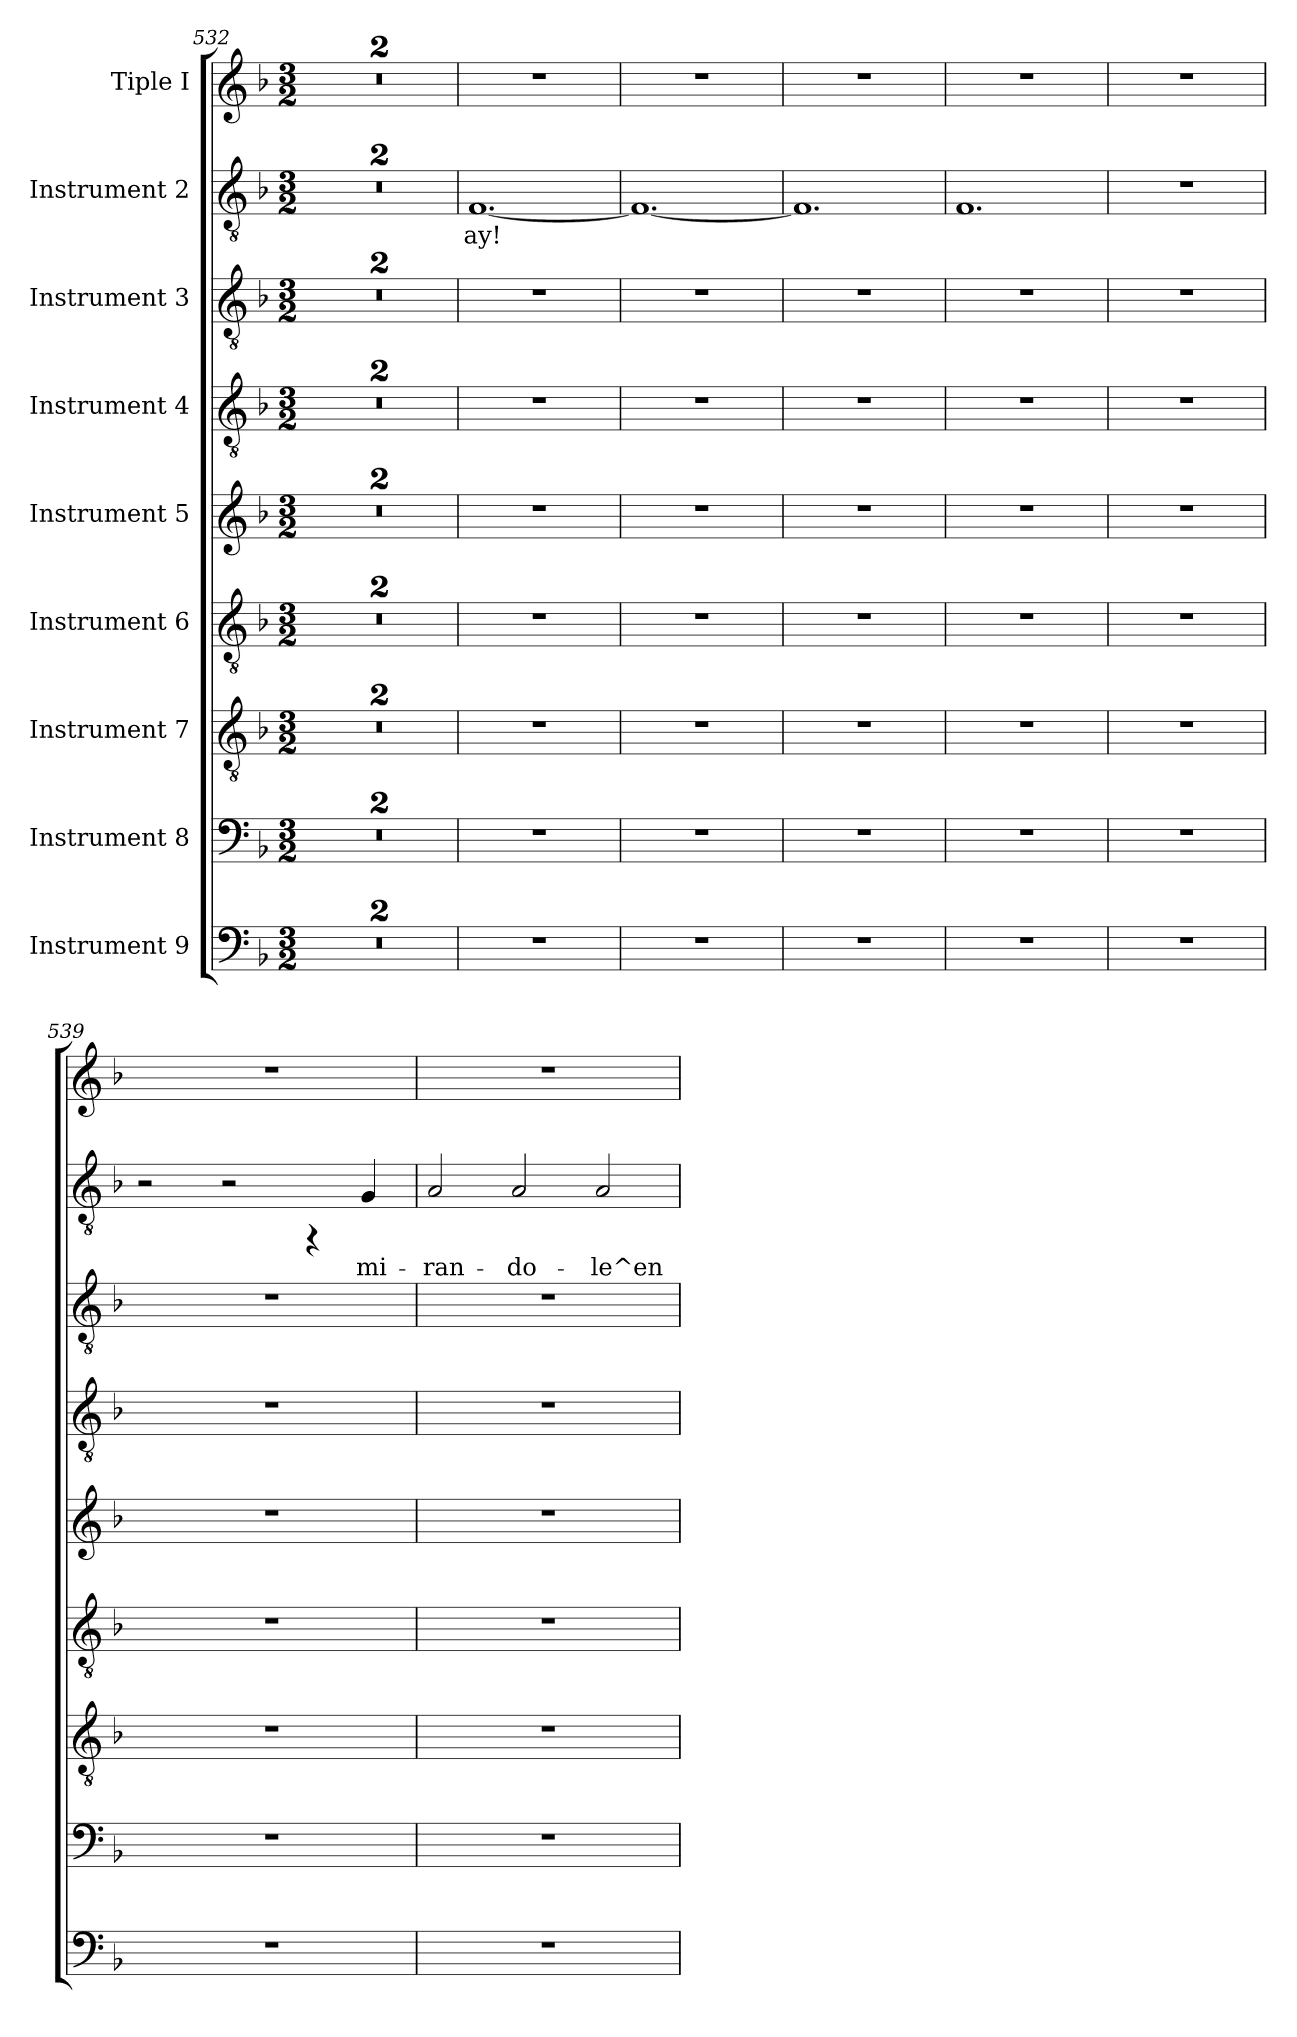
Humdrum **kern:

**kern	**kern	**kern	**kern	**kern	**kern	**kern	**kern	**text	**kern
*part9	*part8	*part7	*part6	*part5	*part4	*part3	*part2	*part2	*part1
*staff9	*staff8	*staff7	*staff6	*staff5	*staff4	*staff3	*staff2	*staff2	*staff1
*I"Instrument 9	*I"Instrument 8	*I"Instrument 7	*I"Instrument 6	*I"Instrument 5	*I"Instrument 4	*I"Instrument 3	*I"Instrument 2	*	*I"Tiple I
*clefF4	*clefF4	*clefGv2	*clefGv2	*clefG2	*clefGv2	*clefGv2	*clefGv2	*	*clefG2
*k[b-]	*k[b-]	*k[b-]	*k[b-]	*k[b-]	*k[b-]	*k[b-]	*k[b-]	*	*k[b-]
*F:	*F:	*F:	*F:	*F:	*F:	*F:	*F:	*	*F:
*M3/2	*M3/2	*M3/2	*M3/2	*M3/2	*M3/2	*M3/2	*M3/2	*	*M3/2
=532	=532	=532	=532	=532	=532	=532	=532	=532	=532
1.r	1.r	1.r	1.r	1.r	1.r	1.r	1.r	.	1.r
=533	=533	=533	=533	=533	=533	=533	=533	=533	=533
1.r	1.r	1.r	1.r	1.r	1.r	1.r	1.r	.	1.r
=534	=534	=534	=534	=534	=534	=534	=534	=534	=534
!	!	!	!	!	!	!	!	!LO:LY:b:cj	!
1.r	1.r	1.r	1.r	1.r	1.r	1.r	[<1.F	ay!	1.r
=535	=535	=535	=535	=535	=535	=535	=535	=535	=535
!	!	!	!	!	!	!	!	!LO:LY:b:cj	!
1.r	1.r	1.r	1.r	1.r	1.r	1.r	1.F_<	.	1.r
=536	=536	=536	=536	=536	=536	=536	=536	=536	=536
!	!	!	!	!	!	!	!	!LO:LY:b:cj	!
1.r	1.r	1.r	1.r	1.r	1.r	1.r	1.F]	.	1.r
!!LO:LB:g=z
=537	=537	=537	=537	=537	=537	=537	=537	=537	=537
!	!	!	!	!	!	!	!	!LO:LY:b:cj	!
1.r	1.r	1.r	1.r	1.r	1.r	1.r	1.F	.	1.r
=538	=538	=538	=538	=538	=538	=538	=538	=538	=538
1.r	1.r	1.r	1.r	1.r	1.r	1.r	1.r	.	1.r
=539	=539	=539	=539	=539	=539	=539	=539	=539	=539
1.r	1.r	1.r	1.r	1.r	1.r	1.r	2r	.	1.r
.	.	.	.	.	.	.	2r	.	.
.	.	.	.	.	.	.	4rFF	.	.
!	!	!	!	!	!	!	!	!LO:LY:b:cj	!
.	.	.	.	.	.	.	4G/	mi-	.
=540	=540	=540	=540	=540	=540	=540	=540	=540	=540
!	!	!	!	!	!	!	!	!LO:LY:b:cj	!
1.r	1.r	1.r	1.r	1.r	1.r	1.r	2A/	-ran-	1.r
!	!	!	!	!	!	!	!	!LO:LY:b:cj	!
.	.	.	.	.	.	.	2A/	-do-	.
!	!	!	!	!	!	!	!	!LO:LY:b:cj	!
.	.	.	.	.	.	.	2A/	-le^en	.
=	=	=	=	=	=	=	=	=	=
*-	*-	*-	*-	*-	*-	*-	*-	*-	*-
